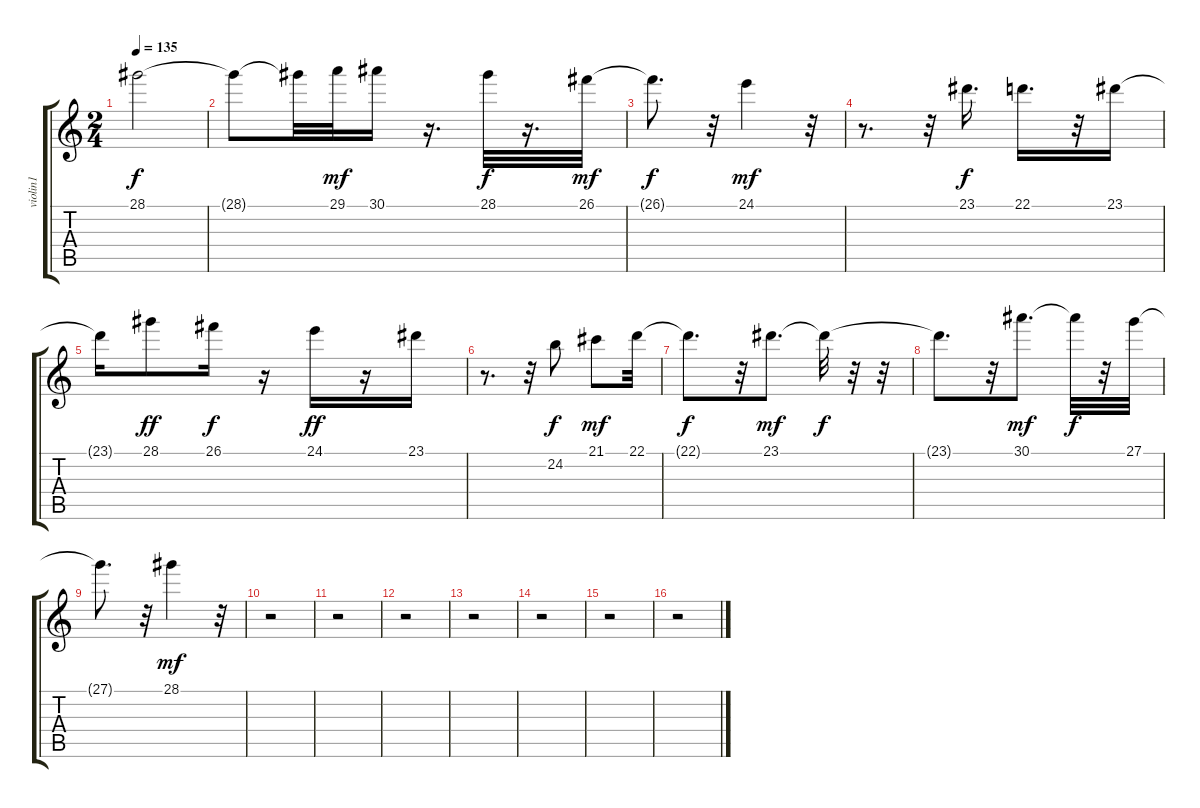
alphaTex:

\track ("violin1" "violin1") {instrument stringensemble1}
\staff {score tabs}
\tuning (E4 B3 G3 D3 A2 E2) {hide}
\ts (2 4)
\tempo 135
\clef g2
\ks c
28.1{t}.2{dy f} |
28.1{t}.8 28.1{t}.32 29.1.32{dy mf} 30.1.16 r.16{d} 28.1.32{dy f} r.16{d} 26.1.32{dy mf} |
26.1{t}.8{d dy f} r.32 24.1.4{dy mf} r.32 |
r.8{d} r.32 23.1.16{d dy f} 22.1.16{d} r.32 23.1.16 |
23.1{t}.16 28.1.8{dy ff} 26.1.16{dy f} r.16 24.1.16{dy ff} r.16 23.1.16 |
r.8{d} r.32 24.2.8{dy f} 21.1.8{dy mf} 22.1.32 |
22.1{t}.8{d dy f} r.32 23.1.8{d dy mf} 23.1{t}.32{dy f} r.32 r.32 |
23.1{t}.8{d} r.32 30.1.8{d dy mf} 30.1{t}.32{dy f} r.32 27.1.32 |
27.1{t}.8{d} r.32 28.1.4{dy mf} r.32 |
r.2 |
r.2 |
r.2 |
r.2 |
r.2 |
r.2 |
r.2
